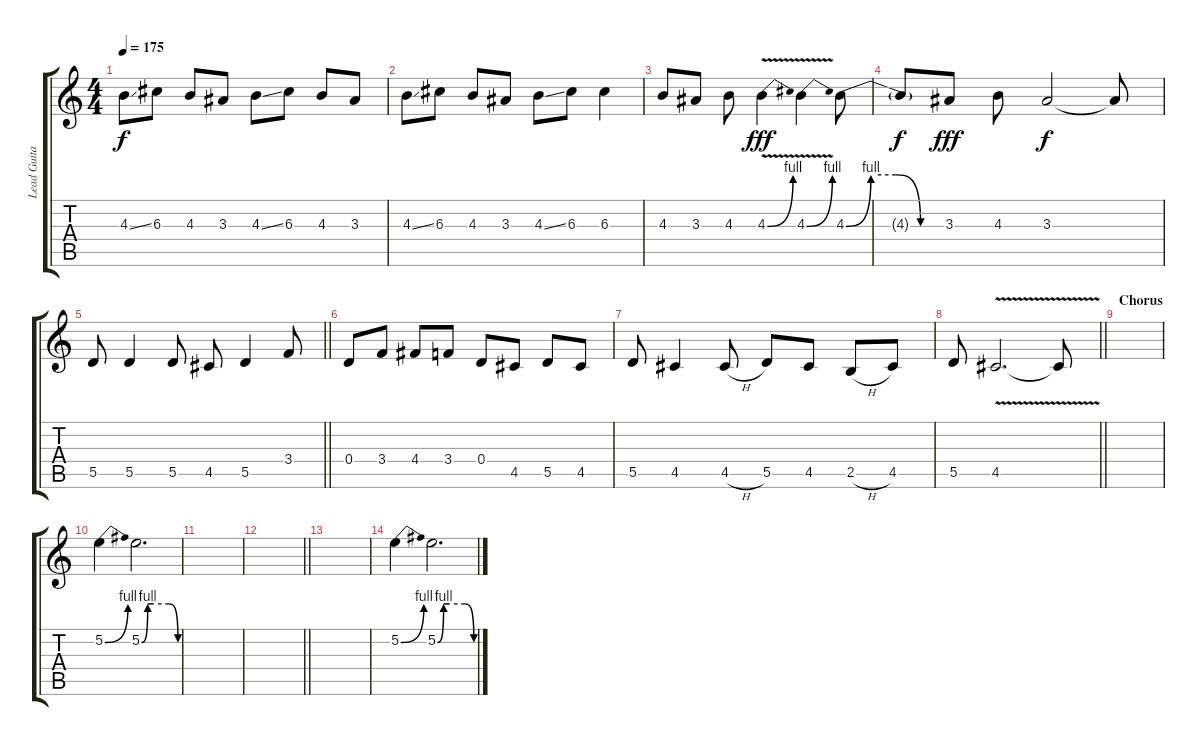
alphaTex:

\track ("Lead Guitar" "Lead Guita") {instrument overdrivenguitar}
\staff {score tabs}
\tuning (E4 B3 G3 D3 A2 E2) {hide}
\ts (4 4)
\tempo 175
\clef g2
\ks c
4.3{ss}.8{dy f} 6.3.8 4.3.8 3.3.8 4.3{ss}.8 6.3.8 4.3.8 3.3.8 |
4.3{ss}.8 6.3.8 4.3.8 3.3.8 4.3{ss}.8 6.3.8 6.3.4 |
4.3.8 3.3.8 4.3.8 4.3{be (bend 0 0 60 4) v}.4{dy fff} 4.3{be (bend 0 0 60 4) v}.4 4.3{be (custom 0 0 15 4 30 4 45 0 60 0)}.8 |
4.3{t}.8{dy f} 3.3.8{dy fff} 4.3.8 3.3.2{dy f} 3.3{t}.8 |
\barLineRight lightlight
5.5.8 5.5.4 5.5.8 4.5.8 5.5.4 3.4.8 |
\section ("" "")
0.4.8 3.4.8 4.4.8 3.4.8 0.4.8 4.5.8 5.5.8 4.5.8 |
5.5.8 4.5.4 4.5{h}.8 5.5.8 4.5.8 2.5{h}.8 4.5.8 |
\barLineRight lightlight
5.5.8 4.5{v}.2{d} 4.5{t}.8 |
\section ("" "Chorus")
|
5.2{be (bend 0 0 60 4)}.4 5.2{be (custom 0 0 10 4 20 4 45 4 60 0)}.2{d} |
|
\barLineRight lightlight
|
|
5.2{be (bend 0 0 60 4)}.4 5.2{be (custom 0 0 10 4 20 4 45 4 60 0)}.2{d}
